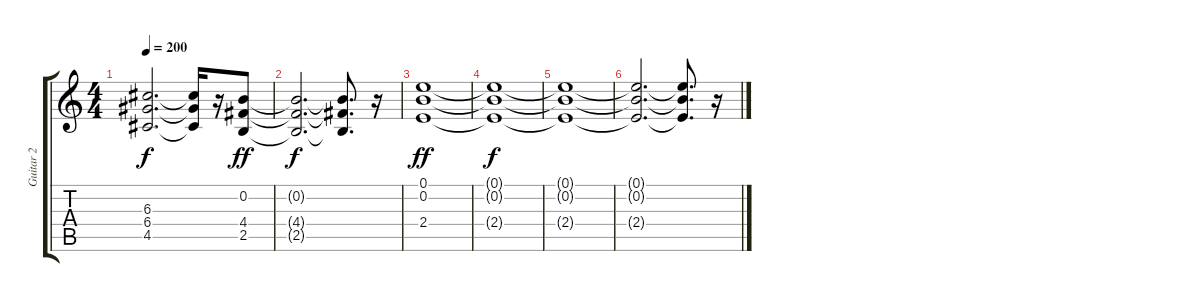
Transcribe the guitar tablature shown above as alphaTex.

\track ("Guitar 2" "Guitar 2") {instrument distortionguitar}
\staff {score tabs}
\tuning (E4 B3 G3 D3 A2 E2) {hide}
\ts (4 4)
\tempo 200
\clef g2
\ks c
(6.3{t} 6.4{t} 4.5{t}).2{d dy f} (6.3{t} 6.4{t} 4.5{t}).16 r.16 (0.2 4.4 2.5).8{dy ff} |
(0.2{t} 4.4{t} 2.5{t}).2{d dy f} (0.2{t} 4.4{t} 2.5{t}).8{d} r.16 |
(0.1 0.2 2.4).1{dy ff volume 6} |
(0.1{t} 0.2{t} 2.4{t}).1{dy f} |
(0.1{t} 0.2{t} 2.4{t}).1 |
(0.1{t} 0.2{t} 2.4{t}).2{d} (0.1{t} 0.2{t} 2.4{t}).8{d} r.16
